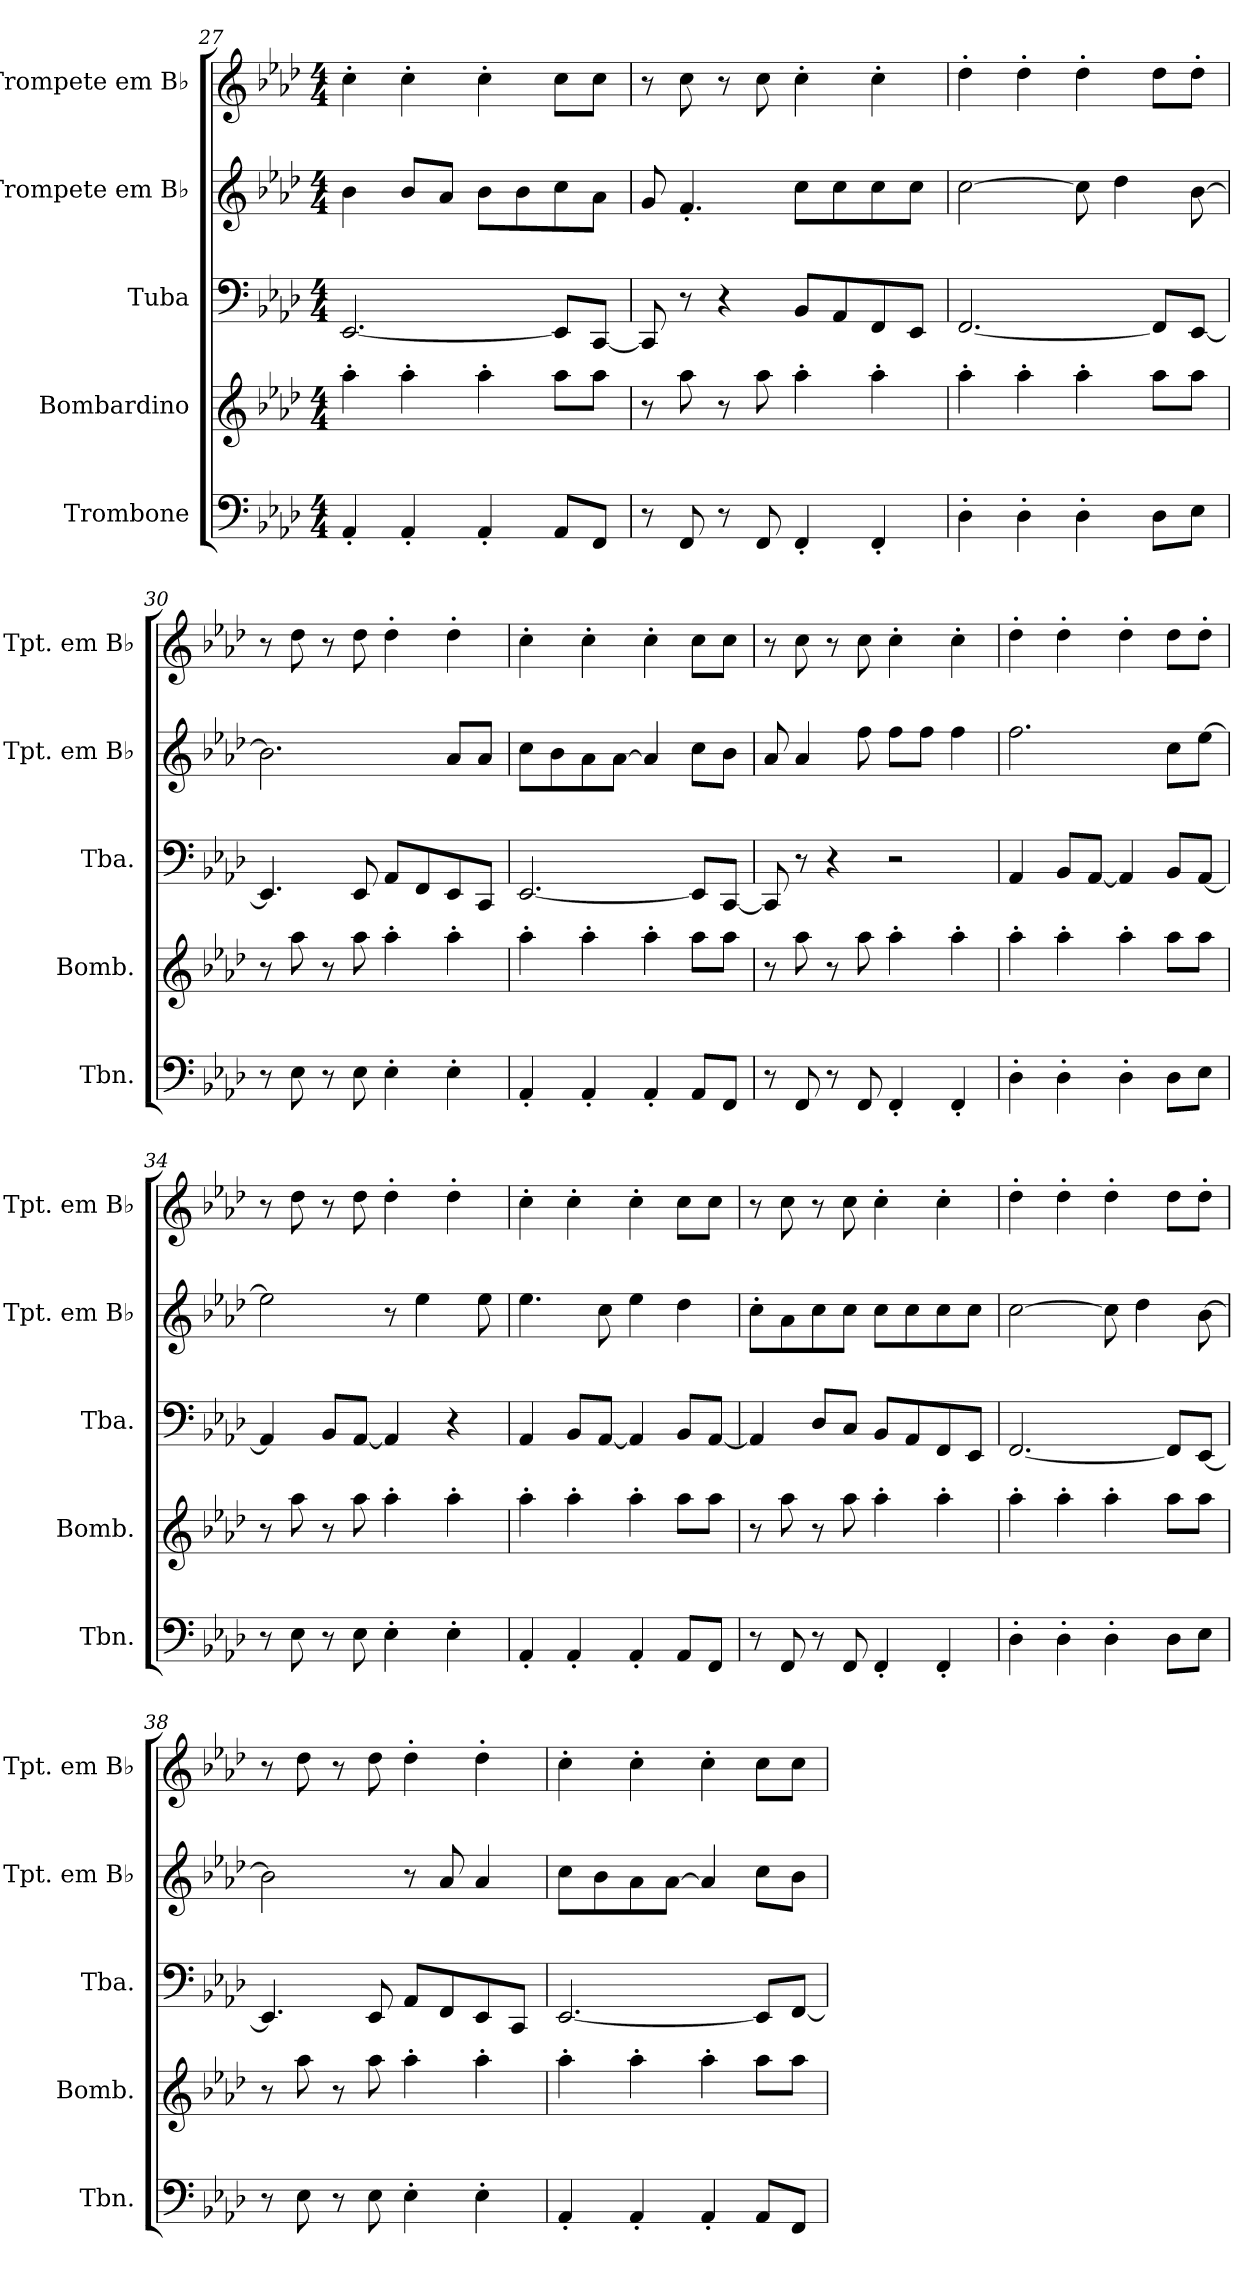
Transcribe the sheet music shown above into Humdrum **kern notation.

**kern	**kern	**kern	**kern	**kern
*part5	*part4	*part3	*part2	*part1
*staff5	*staff4	*staff3	*staff2	*staff1
*I"Trombone	*I"Bombardino	*I"Tuba	*I"Trompete em B♭	*I"Trompete em B♭
*I'Tbn.	*I'Bomb.	*I'Tba.	*I'Tpt. em B♭	*I'Tpt. em B♭
*clefF4	*clefG2	*clefF4	*clefG2	*clefG2
*	*ITrd14c24	*ITrd-7c-12	*ITrd7c12	*ITrd7c12
*k[b-e-a-d-]	*k[b-e-a-d-]	*k[b-e-a-d-]	*k[b-e-a-d-]	*k[b-e-a-d-]
*M4/4	*M4/4	*M4/4	*M4/4	*M4/4
=27	=27	=27	=27	=27
4AA-'/	4A-'\	[2.E-/	4B-\	4c'\
4AA-'/	4A-'\	.	8B-/L	4c'\
.	.	.	8A-/J	.
4AA-'/	4A-'\	.	8B-\L	4c'\
.	.	.	8B-\	.
8AA-/L	8A-\L	8E-/L]	8c\	8c\L
8FF/J	8A-\J	[8C/J	8A-\J	8c\J
=28	=28	=28	=28	=28
8r	8r	8C/]	8G/	8r
8FF/	8A-\	8r	4.F'/	8c\
8r	8r	4r	.	8r
8FF/	8A-\	.	.	8c\
4FF'/	4A-'\	8B-/L	8c\L	4c'\
.	.	8A-/	8c\	.
4FF'/	4A-'\	8F/	8c\	4c'\
.	.	8E-/J	8c\J	.
=29	=29	=29	=29	=29
4D-'\	4A-'\	[2.F/	[2c\	4d-'\
4D-'\	4A-'\	.	.	4d-'\
4D-'\	4A-'\	.	8c\]	4d-'\
.	.	.	4d-\	.
8D-\L	8A-\L	8F/L]	.	8d-\L
8E-\J	8A-\J	[8E-/J	[8B-\	8d-'\J
!!LO:PB:g=z
=30	=30	=30	=30	=30
8r	8r	4.E-/]	2.B-\]	8r
8E-\	8A-\	.	.	8d-\
8r	8r	.	.	8r
8E-\	8A-\	8E-/	.	8d-\
4E-'\	4A-'\	8A-/L	.	4d-'\
.	.	8F/	.	.
4E-'\	4A-'\	8E-/	8A-/L	4d-'\
.	.	8C/J	8A-/J	.
=31	=31	=31	=31	=31
4AA-'/	4A-'\	[2.E-/	8c\L	4c'\
.	.	.	8B-\	.
4AA-'/	4A-'\	.	8A-\	4c'\
.	.	.	[8A-\J	.
4AA-'/	4A-'\	.	4A-/]	4c'\
8AA-/L	8A-\L	8E-/L]	8c\L	8c\L
8FF/J	8A-\J	[8C/J	8B-\J	8c\J
=32	=32	=32	=32	=32
8r	8r	8C/]	8A-/	8r
8FF/	8A-\	8r	4A-/	8c\
8r	8r	4r	.	8r
8FF/	8A-\	.	8f\	8c\
4FF'/	4A-'\	2r	8f\L	4c'\
.	.	.	8f\J	.
4FF'/	4A-'\	.	4f\	4c'\
=33	=33	=33	=33	=33
4D-'\	4A-'\	4A-/	2.f\	4d-'\
4D-'\	4A-'\	8B-/L	.	4d-'\
.	.	[8A-/J	.	.
4D-'\	4A-'\	4A-/]	.	4d-'\
8D-\L	8A-\L	8B-/L	8c\L	8d-\L
8E-\J	8A-\J	[8A-/J	[8e-\J	8d-'\J
!!LO:LB:g=z
=34	=34	=34	=34	=34
8r	8r	4A-/]	2e-\]	8r
8E-\	8A-\	.	.	8d-\
8r	8r	8B-/L	.	8r
8E-\	8A-\	[8A-/J	.	8d-\
4E-'\	4A-'\	4A-/]	8r	4d-'\
.	.	.	4e-\	.
4E-'\	4A-'\	4r	.	4d-'\
.	.	.	8e-\	.
=35	=35	=35	=35	=35
4AA-'/	4A-'\	4A-/	4.e-\	4c'\
4AA-'/	4A-'\	8B-/L	.	4c'\
.	.	[8A-/J	8c\	.
4AA-'/	4A-'\	4A-/]	4e-\	4c'\
8AA-/L	8A-\L	8B-/L	4d-\	8c\L
8FF/J	8A-\J	[8A-/J	.	8c\J
=36	=36	=36	=36	=36
8r	8r	4A-/]	8c'\L	8r
8FF/	8A-\	.	8A-\	8c\
8r	8r	8d-/L	8c\	8r
8FF/	8A-\	8c/J	8c\J	8c\
4FF'/	4A-'\	8B-/L	8c\L	4c'\
.	.	8A-/	8c\	.
4FF'/	4A-'\	8F/	8c\	4c'\
.	.	8E-/J	8c\J	.
=37	=37	=37	=37	=37
4D-'\	4A-'\	[2.F/	[2c\	4d-'\
4D-'\	4A-'\	.	.	4d-'\
4D-'\	4A-'\	.	8c\]	4d-'\
.	.	.	4d-\	.
8D-\L	8A-\L	8F/L]	.	8d-\L
8E-\J	8A-\J	[8E-/J	[8B-\	8d-'\J
!!LO:PB:g=z
=38	=38	=38	=38	=38
8r	8r	4.E-/]	2B-\]	8r
8E-\	8A-\	.	.	8d-\
8r	8r	.	.	8r
8E-\	8A-\	8E-/	.	8d-\
4E-'\	4A-'\	8A-/L	8r	4d-'\
.	.	8F/	8A-/	.
4E-'\	4A-'\	8E-/	4A-/	4d-'\
.	.	8C/J	.	.
=39	=39	=39	=39	=39
4AA-'/	4A-'\	[2.E-/	8c\L	4c'\
.	.	.	8B-\	.
4AA-'/	4A-'\	.	8A-\	4c'\
.	.	.	[8A-\J	.
4AA-'/	4A-'\	.	4A-/]	4c'\
8AA-/L	8A-\L	8E-/L]	8c\L	8c\L
8FF/J	8A-\J	[8F/J	8B-\J	8c\J
=	=	=	=	=
*-	*-	*-	*-	*-
